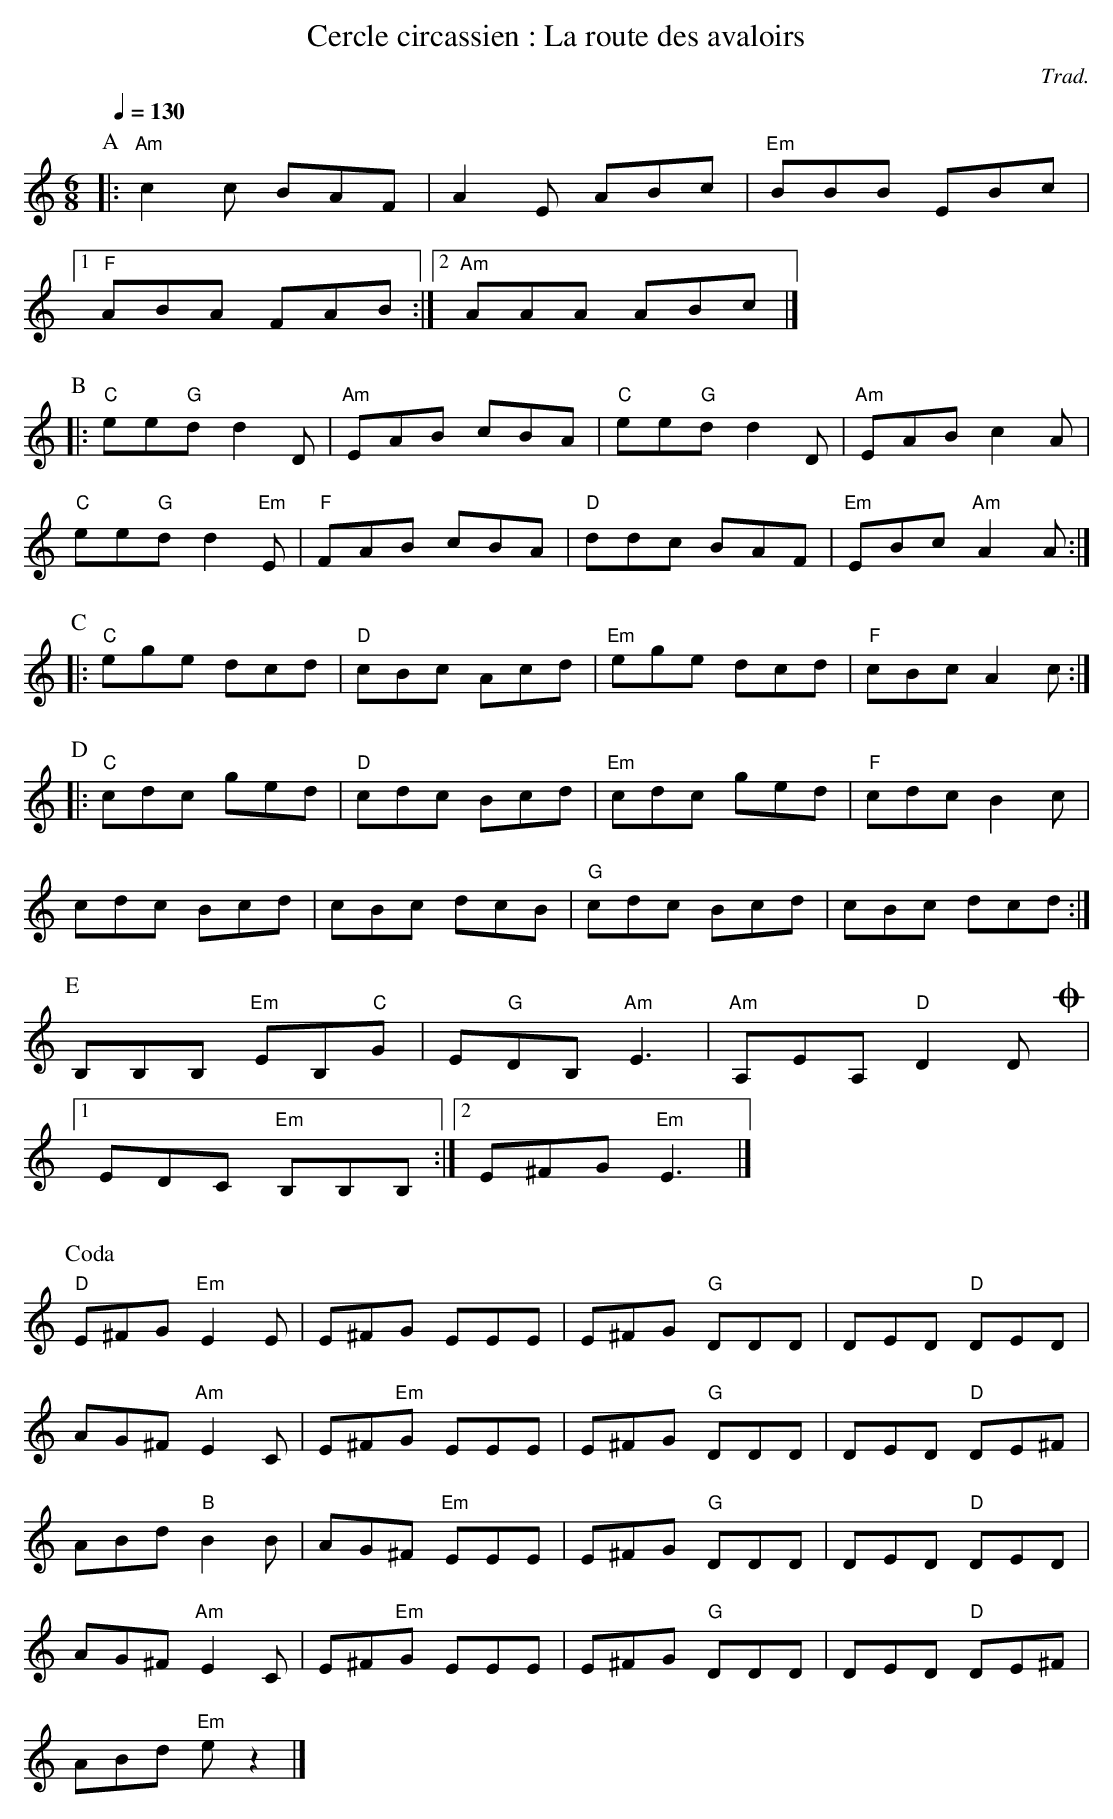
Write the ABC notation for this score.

X:1
T:Cercle circassien : La route des avaloirs
C:Trad.
M:6/8
L:1/8
Q:1/4=130
K:C
P:A
|: "Am"c2c BAF | A2E ABc | "Em"BBB EBc |1
"F"ABA FAB :|2 "Am"AAA ABc |]
%%vskip 1
P:B
|: "C"ee"G"d d2D | "Am"EAB cBA | "C"ee"G"d d2D | "Am"EAB c2A |
"C"ee"G"d d2"Em"E | "F"FAB cBA | "D"ddc BAF | "Em"EBc "Am"A2A :|
%%vskip 1
P:C
|: "C"ege dcd | "D"cBc Acd | "Em"ege dcd | "F"cBc A2c :|
%%vskip 1
P:D
|: "C"cdc ged | "D"cdc Bcd | "Em"cdc ged | "F"cdc B2c |
cdc Bcd | cBc dcB | "G"cdc Bcd | cBc dcd :|
%%vskip 1
P:E
B,B,B, "Em"EB,"C"G | E"G"DB, "Am"E3 | "Am"A,EA, "D"D2D !coda!y |1
EDC "Em"B,B,B, :|2 E^FG "Em"E3 |]
%%newpage
P:Coda
"D"E^FG "Em"E2E | E^FG EEE | E^FG "G"DDD | DED "D"DED |
AG^F "Am"E2C | E^F"Em"G EEE | E^FG "G"DDD | DED "D"DE^F |
ABd "B"B2B | AG^F "Em"EEE | E^FG "G"DDD | DED "D"DED |
AG^F "Am"E2C | E^F"Em"G EEE | E^FG "G"DDD | DED "D"DE^F |
ABd "Em"ez2 |]
